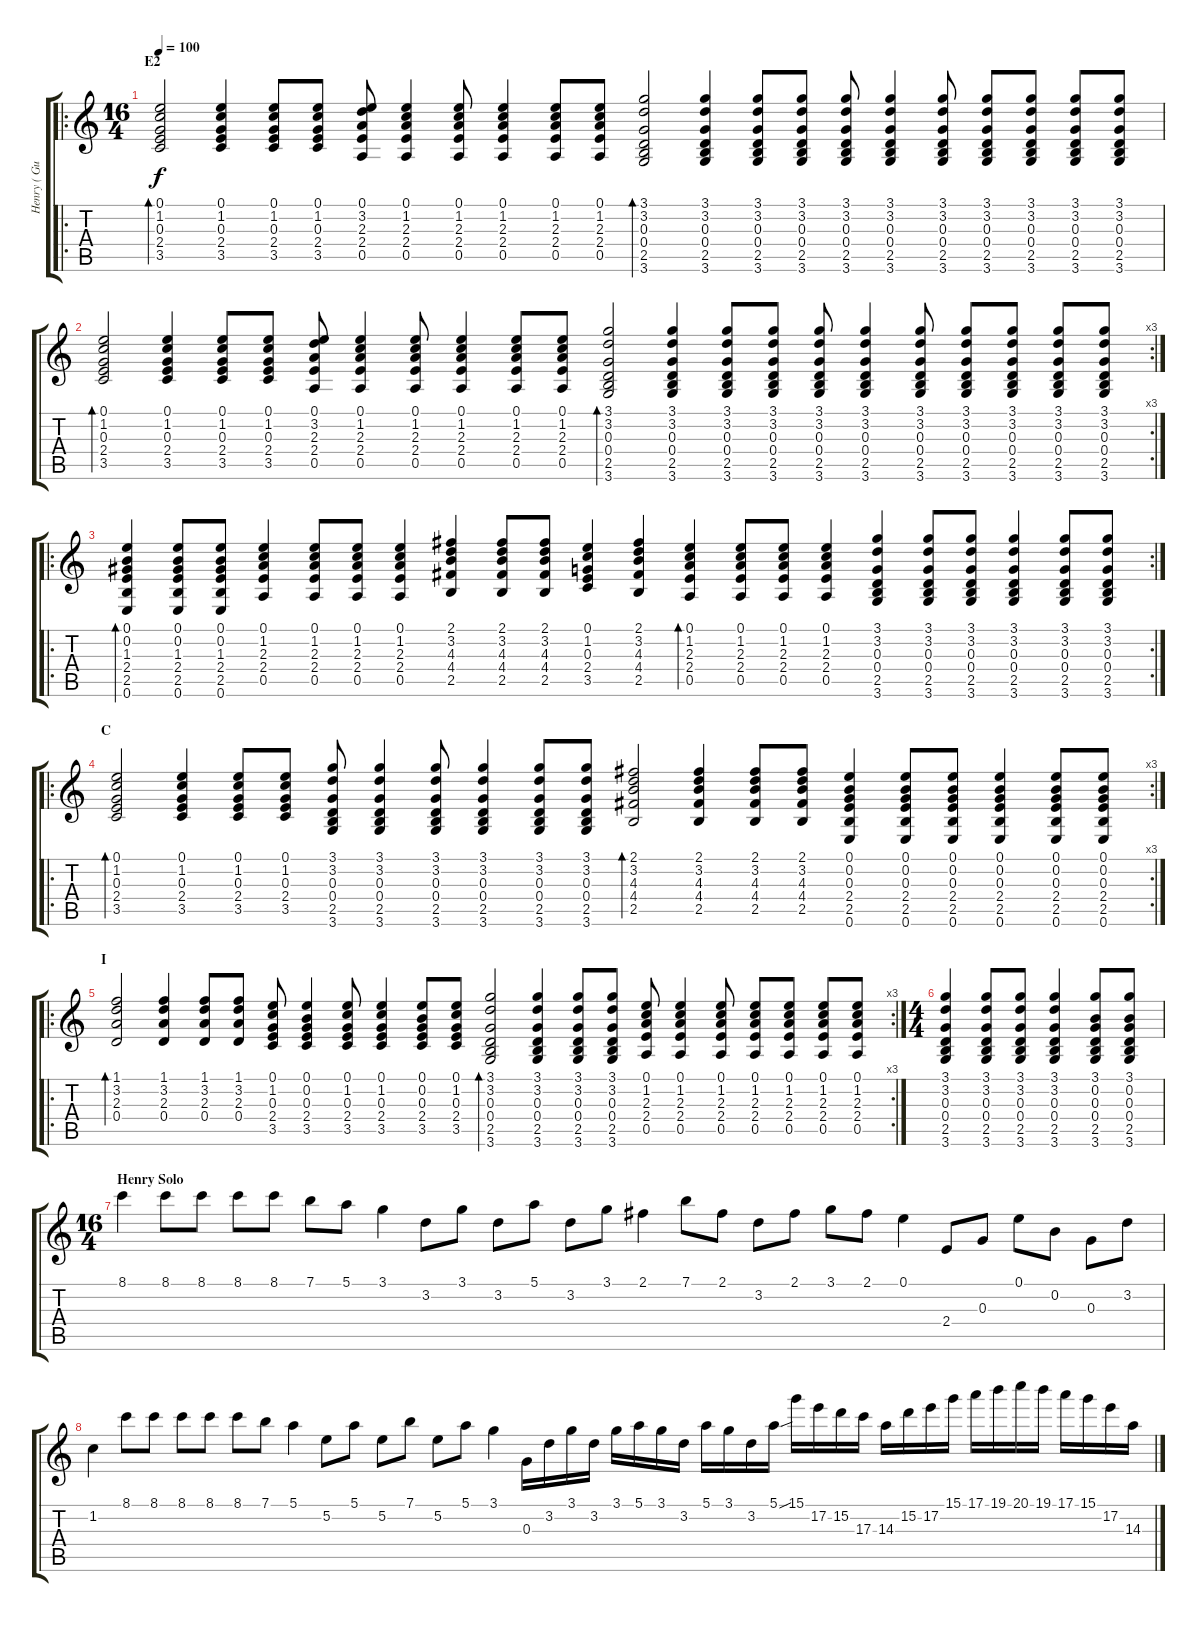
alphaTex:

\track ("Henry ( Guitarra Acustica Nylon )" "Henry ( Gu") {instrument acousticguitarnylon}
\staff {score tabs}
\tuning (E4 B3 G3 D3 A2 E2) {hide}
\ro
\ts (16 4)
\section ("" "E2")
\tempo 100
\clef g2
\ks c
(0.1 1.2 0.3 2.4 3.5).2{bd 60 dy f} (0.1 1.2 0.3 2.4 3.5).4 (0.1 1.2 0.3 2.4 3.5).8 (0.1 1.2 0.3 2.4 3.5).8 (0.1 3.2 2.3 2.4 0.5).8 (0.1 1.2 2.3 2.4 0.5).4 (0.1 1.2 2.3 2.4 0.5).8 (0.1 1.2 2.3 2.4 0.5).4 (0.1 1.2 2.3 2.4 0.5).8 (0.1 1.2 2.3 2.4 0.5).8 (3.1 3.2 0.3 0.4 2.5 3.6).2{bd 60} (3.1 3.2 0.3 0.4 2.5 3.6).4 (3.1 3.2 0.3 0.4 2.5 3.6).8 (3.1 3.2 0.3 0.4 2.5 3.6).8 (3.1 3.2 0.3 0.4 2.5 3.6).8 (3.1 3.2 0.3 0.4 2.5 3.6).4 (3.1 3.2 0.3 0.4 2.5 3.6).8 (3.1 3.2 0.3 0.4 2.5 3.6).8 (3.1 3.2 0.3 0.4 2.5 3.6).8 (3.1 3.2 0.3 0.4 2.5 3.6).8 (3.1 3.2 0.3 0.4 2.5 3.6).8 |
\rc 3
(0.1 1.2 0.3 2.4 3.5).2{bd 60} (0.1 1.2 0.3 2.4 3.5).4 (0.1 1.2 0.3 2.4 3.5).8 (0.1 1.2 0.3 2.4 3.5).8 (0.1 3.2 2.3 2.4 0.5).8 (0.1 1.2 2.3 2.4 0.5).4 (0.1 1.2 2.3 2.4 0.5).8 (0.1 1.2 2.3 2.4 0.5).4 (0.1 1.2 2.3 2.4 0.5).8 (0.1 1.2 2.3 2.4 0.5).8 (3.1 3.2 0.3 0.4 2.5 3.6).2{bd 60} (3.1 3.2 0.3 0.4 2.5 3.6).4 (3.1 3.2 0.3 0.4 2.5 3.6).8 (3.1 3.2 0.3 0.4 2.5 3.6).8 (3.1 3.2 0.3 0.4 2.5 3.6).8 (3.1 3.2 0.3 0.4 2.5 3.6).4 (3.1 3.2 0.3 0.4 2.5 3.6).8 (3.1 3.2 0.3 0.4 2.5 3.6).8 (3.1 3.2 0.3 0.4 2.5 3.6).8 (3.1 3.2 0.3 0.4 2.5 3.6).8 (3.1 3.2 0.3 0.4 2.5 3.6).8 |
\ro
\rc 2
(0.1 0.2 1.3 2.4 2.5 0.6).4{bd 60} (0.1 0.2 1.3 2.4 2.5 0.6).8 (0.1 0.2 1.3 2.4 2.5 0.6).8 (0.1 1.2 2.3 2.4 0.5).4 (0.1 1.2 2.3 2.4 0.5).8 (0.1 1.2 2.3 2.4 0.5).8 (0.1 1.2 2.3 2.4 0.5).4 (2.1 3.2 4.3 4.4 2.5).4 (2.1 3.2 4.3 4.4 2.5).8 (2.1 3.2 4.3 4.4 2.5).8 (0.1 1.2 0.3 2.4 3.5).4 (2.1 3.2 4.3 4.4 2.5).4 (0.1 1.2 2.3 2.4 0.5).4{bd 60} (0.1 1.2 2.3 2.4 0.5).8 (0.1 1.2 2.3 2.4 0.5).8 (0.1 1.2 2.3 2.4 0.5).4 (3.1 3.2 0.3 0.4 2.5 3.6).4 (3.1 3.2 0.3 0.4 2.5 3.6).8 (3.1 3.2 0.3 0.4 2.5 3.6).8 (3.1 3.2 0.3 0.4 2.5 3.6).4 (3.1 3.2 0.3 0.4 2.5 3.6).8 (3.1 3.2 0.3 0.4 2.5 3.6).8 |
\ro
\rc 3
\section ("" "C")
(0.1 1.2 0.3 2.4 3.5).2{bd 60} (0.1 1.2 0.3 2.4 3.5).4 (0.1 1.2 0.3 2.4 3.5).8 (0.1 1.2 0.3 2.4 3.5).8 (3.1 3.2 0.3 0.4 2.5 3.6).8 (3.1 3.2 0.3 0.4 2.5 3.6).4 (3.1 3.2 0.3 0.4 2.5 3.6).8 (3.1 3.2 0.3 0.4 2.5 3.6).4 (3.1 3.2 0.3 0.4 2.5 3.6).8 (3.1 3.2 0.3 0.4 2.5 3.6).8 (2.1 3.2 4.3 4.4 2.5).2{bd 60} (2.1 3.2 4.3 4.4 2.5).4 (2.1 3.2 4.3 4.4 2.5).8 (2.1 3.2 4.3 4.4 2.5).8 (0.1 0.2 0.3 2.4 2.5 0.6).4 (0.1 0.2 0.3 2.4 2.5 0.6).8 (0.1 0.2 0.3 2.4 2.5 0.6).8 (0.1 0.2 0.3 2.4 2.5 0.6).4 (0.1 0.2 0.3 2.4 2.5 0.6).8 (0.1 0.2 0.3 2.4 2.5 0.6).8 |
\ro
\rc 3
\section ("" "I")
(1.1 3.2 2.3 0.4).2{bd 60} (1.1 3.2 2.3 0.4).4 (1.1 3.2 2.3 0.4).8 (1.1 3.2 2.3 0.4).8 (0.1 1.2 0.3 2.4 3.5).8 (0.1 0.2 0.3 2.4 3.5).4 (0.1 1.2 0.3 2.4 3.5).8 (0.1 1.2 0.3 2.4 3.5).4 (0.1 0.2 0.3 2.4 3.5).8 (0.1 1.2 0.3 2.4 3.5).8 (3.1 3.2 0.3 0.4 2.5 3.6).2{bd 60} (3.1 3.2 0.3 0.4 2.5 3.6).4 (3.1 3.2 0.3 0.4 2.5 3.6).8 (3.1 3.2 0.3 0.4 2.5 3.6).8 (0.1 1.2 2.3 2.4 0.5).8 (0.1 1.2 2.3 2.4 0.5).4 (0.1 1.2 2.3 2.4 0.5).8 (0.1 1.2 2.3 2.4 0.5).8 (0.1 1.2 2.3 2.4 0.5).8 (0.1 1.2 2.3 2.4 0.5).8 (0.1 1.2 2.3 2.4 0.5).8 |
\ts (4 4)
(3.1 3.2 0.3 0.4 2.5 3.6).4 (3.1 3.2 0.3 0.4 2.5 3.6).8 (3.1 3.2 0.3 0.4 2.5 3.6).8 (3.1 3.2 0.3 0.4 2.5 3.6).4 (3.1 0.2 0.3 0.4 2.5 3.6).8 (3.1 0.2 0.3 0.4 2.5 3.6).8 |
\ts (16 4)
\section ("" "Henry Solo")
8.1.4{volume 16} 8.1.8 8.1.8 8.1.8 8.1.8 7.1.8 5.1.8 3.1.4 3.2.8 3.1.8 3.2.8 5.1.8 3.2.8 3.1.8 2.1.4 7.1.8 2.1.8 3.2.8 2.1.8 3.1.8 2.1.8 0.1.4 2.4.8 0.3.8 0.1.8 0.2.8 0.3.8 3.2.8 |
1.2.4 8.1.8 8.1.8 8.1.8 8.1.8 8.1.8 7.1.8 5.1.4 5.2.8 5.1.8 5.2.8 7.1.8 5.2.8 5.1.8 3.1.4 0.3.16 3.2.16 3.1.16 3.2.16 3.1.16 5.1.16 3.1.16 3.2.16 5.1.16 3.1.16 3.2.16 5.1{sou}.16 15.1.16 17.2.16 15.2.16 17.3.16 14.3.16 15.2.16 17.2.16 15.1.16 17.1.16 19.1.16 20.1.16 19.1.16 17.1.16 15.1.16 17.2.16 14.3.16
